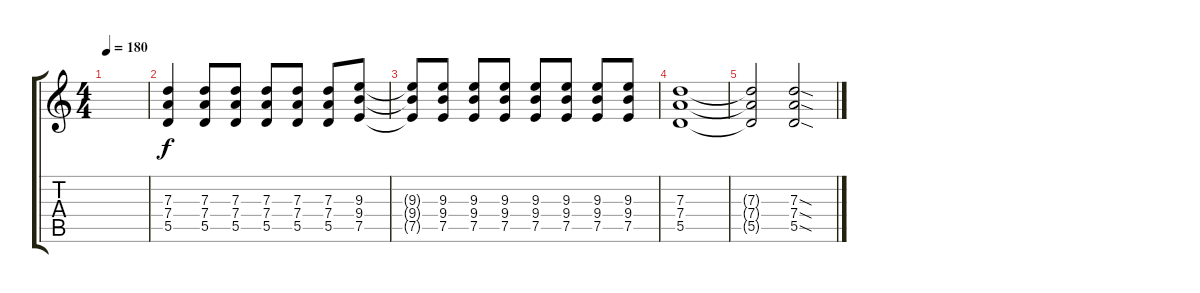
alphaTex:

\track "" {instrument overdrivenguitar}
\staff {score tabs}
\tuning (E4 B3 G3 D3 A2 E2) {hide}
\ts (4 4)
\tempo 180
\clef g2
\ks c
|
(7.3 7.4 5.5).4 (7.3 7.4 5.5).8 (7.3 7.4 5.5).8 (7.3 7.4 5.5).8 (7.3 7.4 5.5).8 (7.3 7.4 5.5).8 (9.3 9.4 7.5).8 |
(9.3{t} 9.4{t} 7.5{t}).8 (9.3 9.4 7.5).8 (9.3 9.4 7.5).8 (9.3 9.4 7.5).8 (9.3 9.4 7.5).8 (9.3 9.4 7.5).8 (9.3 9.4 7.5).8 (9.3 9.4 7.5).8 |
(7.3 7.4 5.5).1 |
(7.3{t} 7.4{t} 5.5{t}).2 (7.3{sod} 7.4{sod} 5.5{sod}).2
